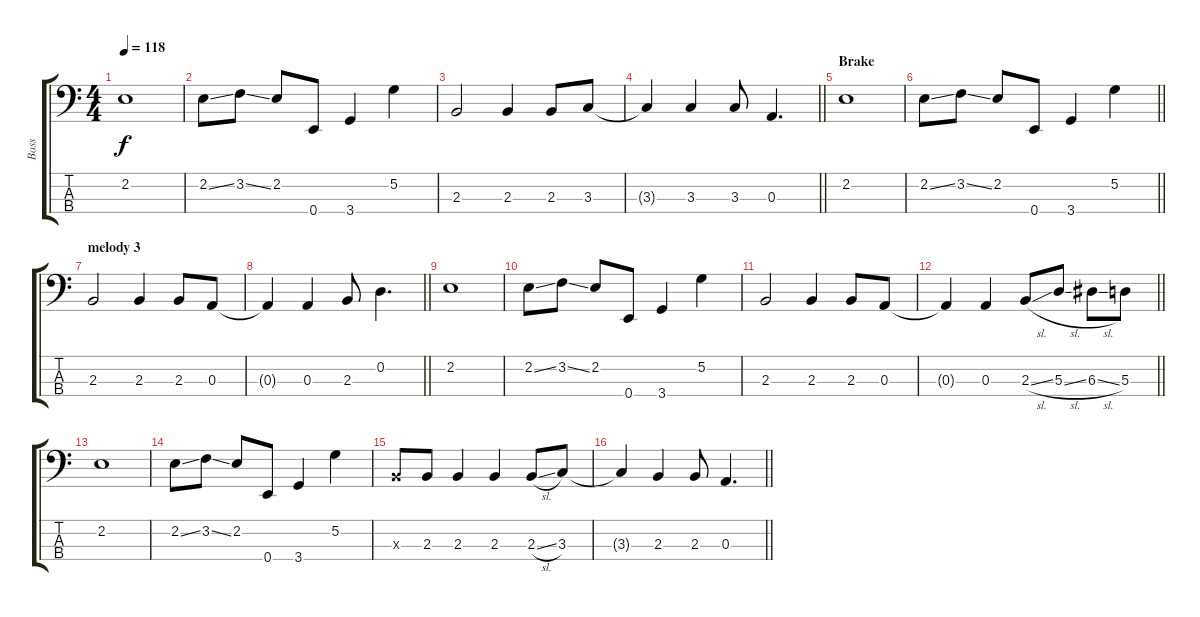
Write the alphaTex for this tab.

\track ("Bass" "Bass") {instrument electricbassfinger}
\staff {score tabs}
\tuning (G2 D2 A1 E1) {hide}
\ts (4 4)
\tempo 118
\clef f4
\ks c
2.2.1{dy f} |
2.2{ss}.8 3.2{ss}.8 2.2.8 0.4.8 3.4.4 5.2.4 |
2.3.2 2.3.4 2.3.8 3.3.8 |
\barLineRight lightlight
3.3{t}.4 3.3.4 3.3.8 0.3.4{d} |
\section ("" "Brake")
2.2.1 |
\barLineRight lightlight
2.2{ss}.8 3.2{ss}.8 2.2.8 0.4.8 3.4.4 5.2.4 |
\section ("" "melody 3")
2.3.2 2.3.4 2.3.8 0.3.8 |
\barLineRight lightlight
0.3{t}.4 0.3.4 2.3.8 0.2.4{d} |
2.2.1 |
2.2{ss}.8 3.2{ss}.8 2.2.8 0.4.8 3.4.4 5.2.4 |
2.3.2 2.3.4 2.3.8 0.3.8 |
\barLineRight lightlight
0.3{t}.4 0.3.4 2.3{sl}.8 5.3{sl}.8 6.3{sl}.8 5.3.8 |
2.2.1 |
2.2{ss}.8 3.2{ss}.8 2.2.8 0.4.8 3.4.4 5.2.4 |
2.3{x}.8 2.3.8 2.3.4 2.3.4 2.3{sl}.8 3.3.8 |
\barLineRight lightlight
3.3{t}.4 2.3.4 2.3.8 0.3.4{d}
